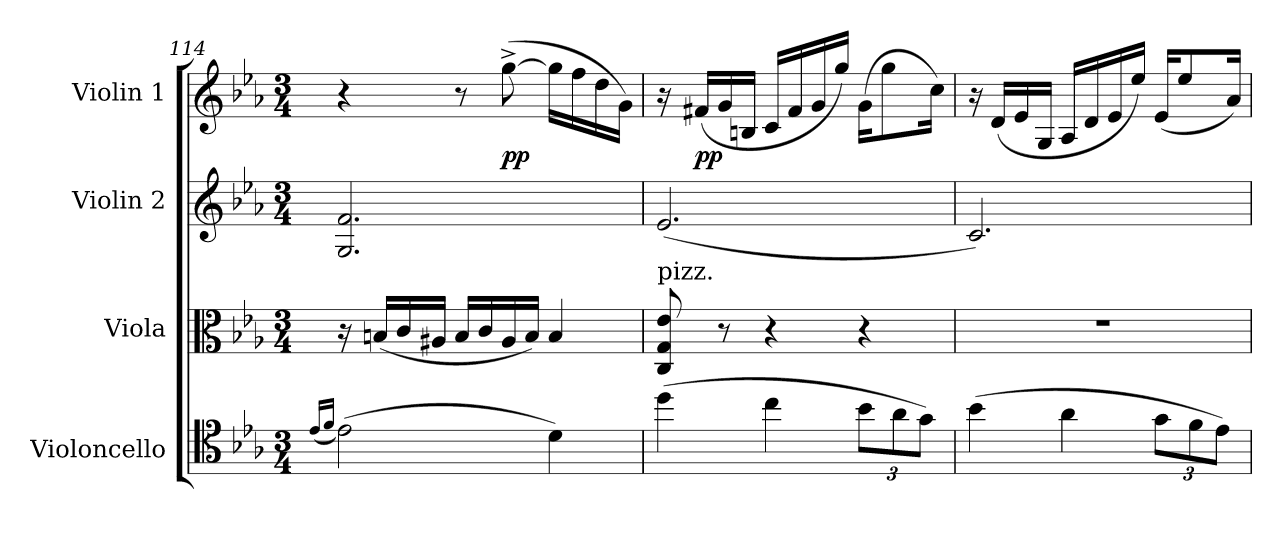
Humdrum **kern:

**kern	**kern	**kern	**kern	**dynam
*part4	*part3	*part2	*part1	*part1
*staff4	*staff3	*staff2	*staff1	*staff1
*I"Violoncello	*I"Viola	*I"Violin 2	*I"Violin 1	*
*I'Vc	*I'Vla	*I'Vln	*I'Vln	*
*clefC4	*clefC3	*clefG2	*clefG2	*
*k[b-e-a-]	*k[b-e-a-]	*k[b-e-a-]	*k[b-e-a-]	*
*M3/4	*M3/4	*M3/4	*M3/4	*
=114	=114	=114	=114	=114
(16qe-/LL	.	.	.	.
16qf/JJ	.	.	.	.
(2e-\)	16r	2.G/ 2.f/	4r	.
.	(16Bn/LL	.	.	.
.	16c/	.	.	.
.	16A#X/JJ	.	.	.
.	16B/LL	.	8r	.
.	16c/	.	.	.
!	!	!	!	!LO:DY:b
.	16A#/	.	([8gg^\	pp
.	16B/JJ)	.	.	.
4d\)	4B/	.	16gg\LL]	.
.	.	.	16ff\	.
.	.	.	16dd\	.
.	.	.	16g\JJ)	.
=115	=115	=115	=115	=115
!	!LO:TX:a:t=pizz.	!	!	!
(4dd\	8C/ 8G/ 8e-/	(2.e-/	16r	.
!	!	!	!	!LO:DY:b
.	.	.	(16f#X/LL	pp
.	8r	.	16g/	.
.	.	.	16Bn/JJ	.
4cc\	4r	.	16c/LL	.
.	.	.	16f#/	.
.	.	.	16g/	.
.	.	.	16gg/JJ)	.
*Xbrackettup	*	*	*	*
12b-\L	4r	.	(16g\KL	.
.	.	.	8gg\	.
12a-\	.	.	.	.
12g\J)	.	.	.	.
.	.	.	16cc\Jk)	.
!!LO:LB:g=z
=116	=116	=116	=116	=116
(4b-\	2.r	2.c/)	16r	.
.	.	.	(16d/LL	.
.	.	.	16e-/	.
.	.	.	16G/JJ	.
4a-\	.	.	16A-/LL	.
.	.	.	16d/	.
.	.	.	16e-/	.
.	.	.	16ee-/JJ)	.
12g\L	.	.	(16e-/KL	.
.	.	.	8ee-/	.
12f\	.	.	.	.
12e-\J)	.	.	.	.
.	.	.	16a-/Jk)	.
=	=	=	=	=
*-	*-	*-	*-	*-
